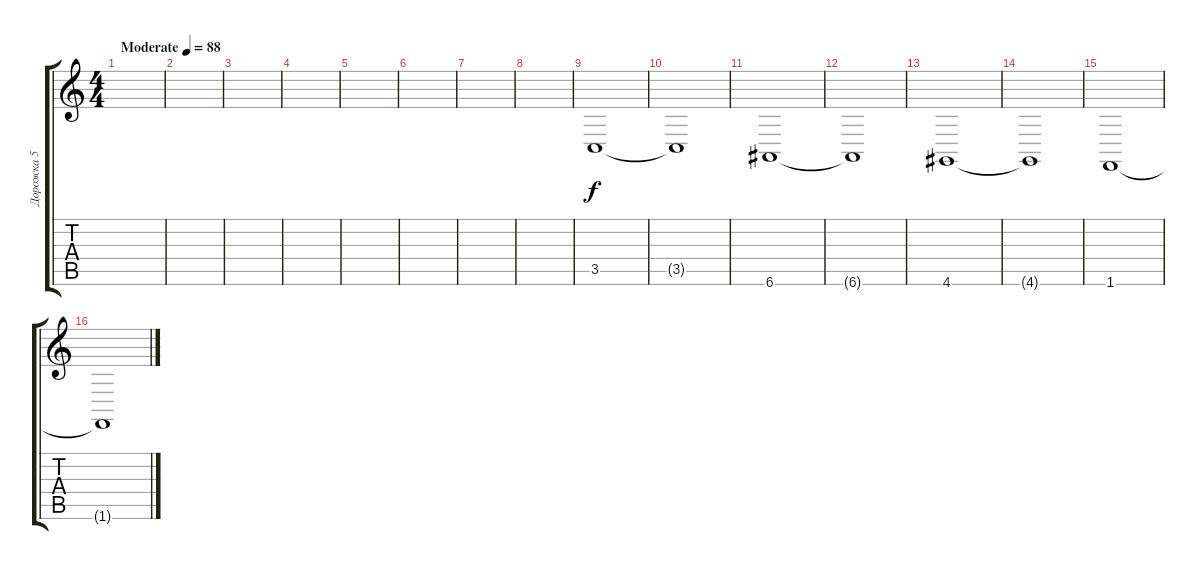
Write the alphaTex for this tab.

\track ("Дорожка 5" "Дорожка 5") {instrument stringensemble1}
\staff {score tabs}
\tuning (E4 B3 G3 D3 A2 E2) {hide}
\ts (4 4)
\tempo (88 "Moderate")
\clef g2
\ks c
|
|
|
|
|
|
|
|
3.5.1 |
3.5{t}.1 |
6.6.1 |
6.6{t}.1 |
4.6.1 |
4.6{t}.1 |
1.6.1 |
1.6{t}.1
